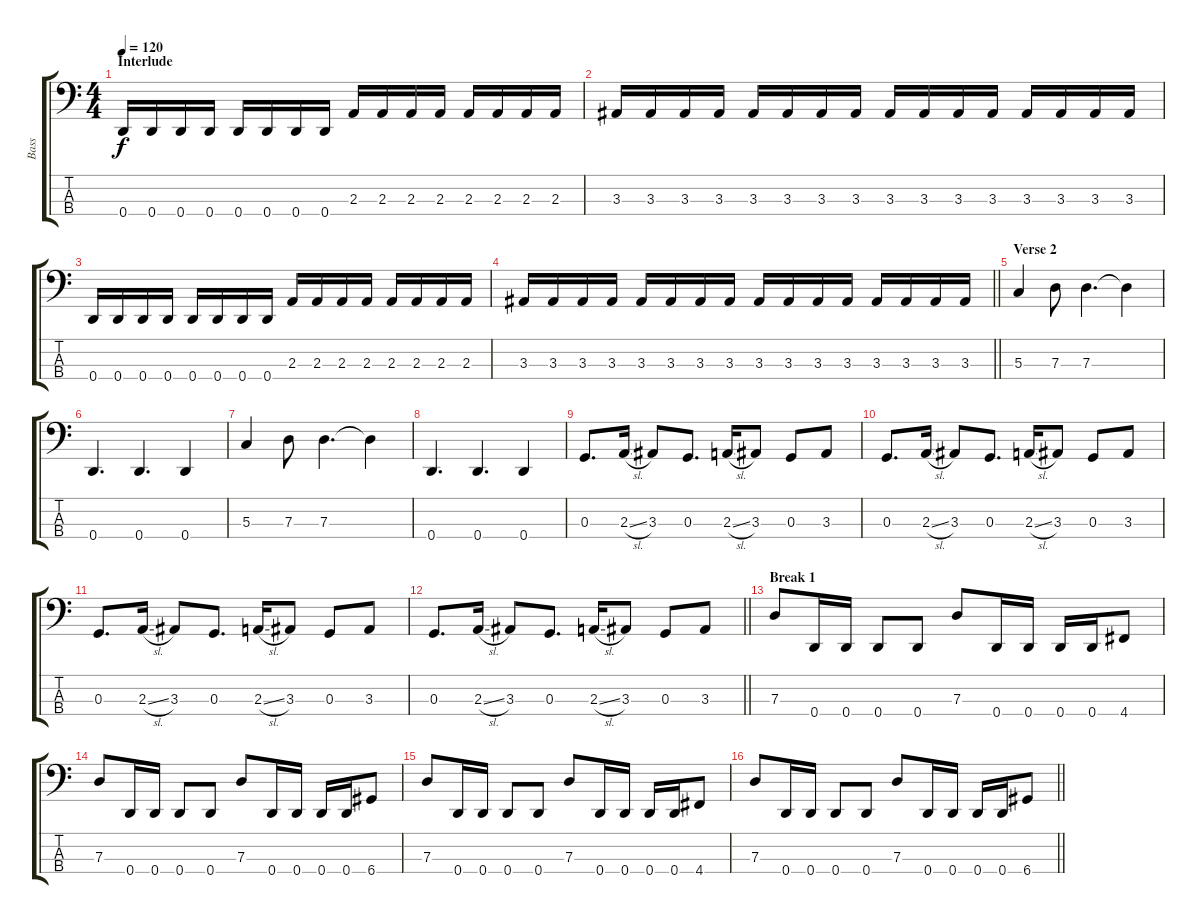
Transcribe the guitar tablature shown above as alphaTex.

\track ("Bass" "Bass") {instrument electricbasspick}
\staff {score tabs}
\tuning (F2 C2 G1 D1) {hide}
\ts (4 4)
\section ("" "Interlude")
\tempo 120
\clef f4
\ks c
0.4.16{dy f} 0.4.16 0.4.16 0.4.16 0.4.16 0.4.16 0.4.16 0.4.16 2.3.16 2.3.16 2.3.16 2.3.16 2.3.16 2.3.16 2.3.16 2.3.16 |
3.3.16 3.3.16 3.3.16 3.3.16 3.3.16 3.3.16 3.3.16 3.3.16 3.3.16 3.3.16 3.3.16 3.3.16 3.3.16 3.3.16 3.3.16 3.3.16 |
0.4.16 0.4.16 0.4.16 0.4.16 0.4.16 0.4.16 0.4.16 0.4.16 2.3.16 2.3.16 2.3.16 2.3.16 2.3.16 2.3.16 2.3.16 2.3.16 |
\barLineRight lightlight
3.3.16 3.3.16 3.3.16 3.3.16 3.3.16 3.3.16 3.3.16 3.3.16 3.3.16 3.3.16 3.3.16 3.3.16 3.3.16 3.3.16 3.3.16 3.3.16 |
\section ("" "Verse 2")
5.3.4 7.3.8 7.3.4{d} 7.3{t}.4 |
0.4.4{d} 0.4.4{d} 0.4.4 |
5.3.4 7.3.8 7.3.4{d} 7.3{t}.4 |
0.4.4{d} 0.4.4{d} 0.4.4 |
0.3.8{d} 2.3{sl}.16 3.3.8 0.3.8{d} 2.3{sl}.16 3.3.8 0.3.8 3.3.8 |
0.3.8{d} 2.3{sl}.16 3.3.8 0.3.8{d} 2.3{sl}.16 3.3.8 0.3.8 3.3.8 |
0.3.8{d} 2.3{sl}.16 3.3.8 0.3.8{d} 2.3{sl}.16 3.3.8 0.3.8 3.3.8 |
\barLineRight lightlight
0.3.8{d} 2.3{sl}.16 3.3.8 0.3.8{d} 2.3{sl}.16 3.3.8 0.3.8 3.3.8 |
\section ("" "Break 1")
7.3.8 0.4.16 0.4.16 0.4.8 0.4.8 7.3.8 0.4.16 0.4.16 0.4.16 0.4.16 4.4.8 |
7.3.8 0.4.16 0.4.16 0.4.8 0.4.8 7.3.8 0.4.16 0.4.16 0.4.16 0.4.16 6.4.8 |
7.3.8 0.4.16 0.4.16 0.4.8 0.4.8 7.3.8 0.4.16 0.4.16 0.4.16 0.4.16 4.4.8 |
\barLineRight lightlight
7.3.8 0.4.16 0.4.16 0.4.8 0.4.8 7.3.8 0.4.16 0.4.16 0.4.16 0.4.16 6.4.8
